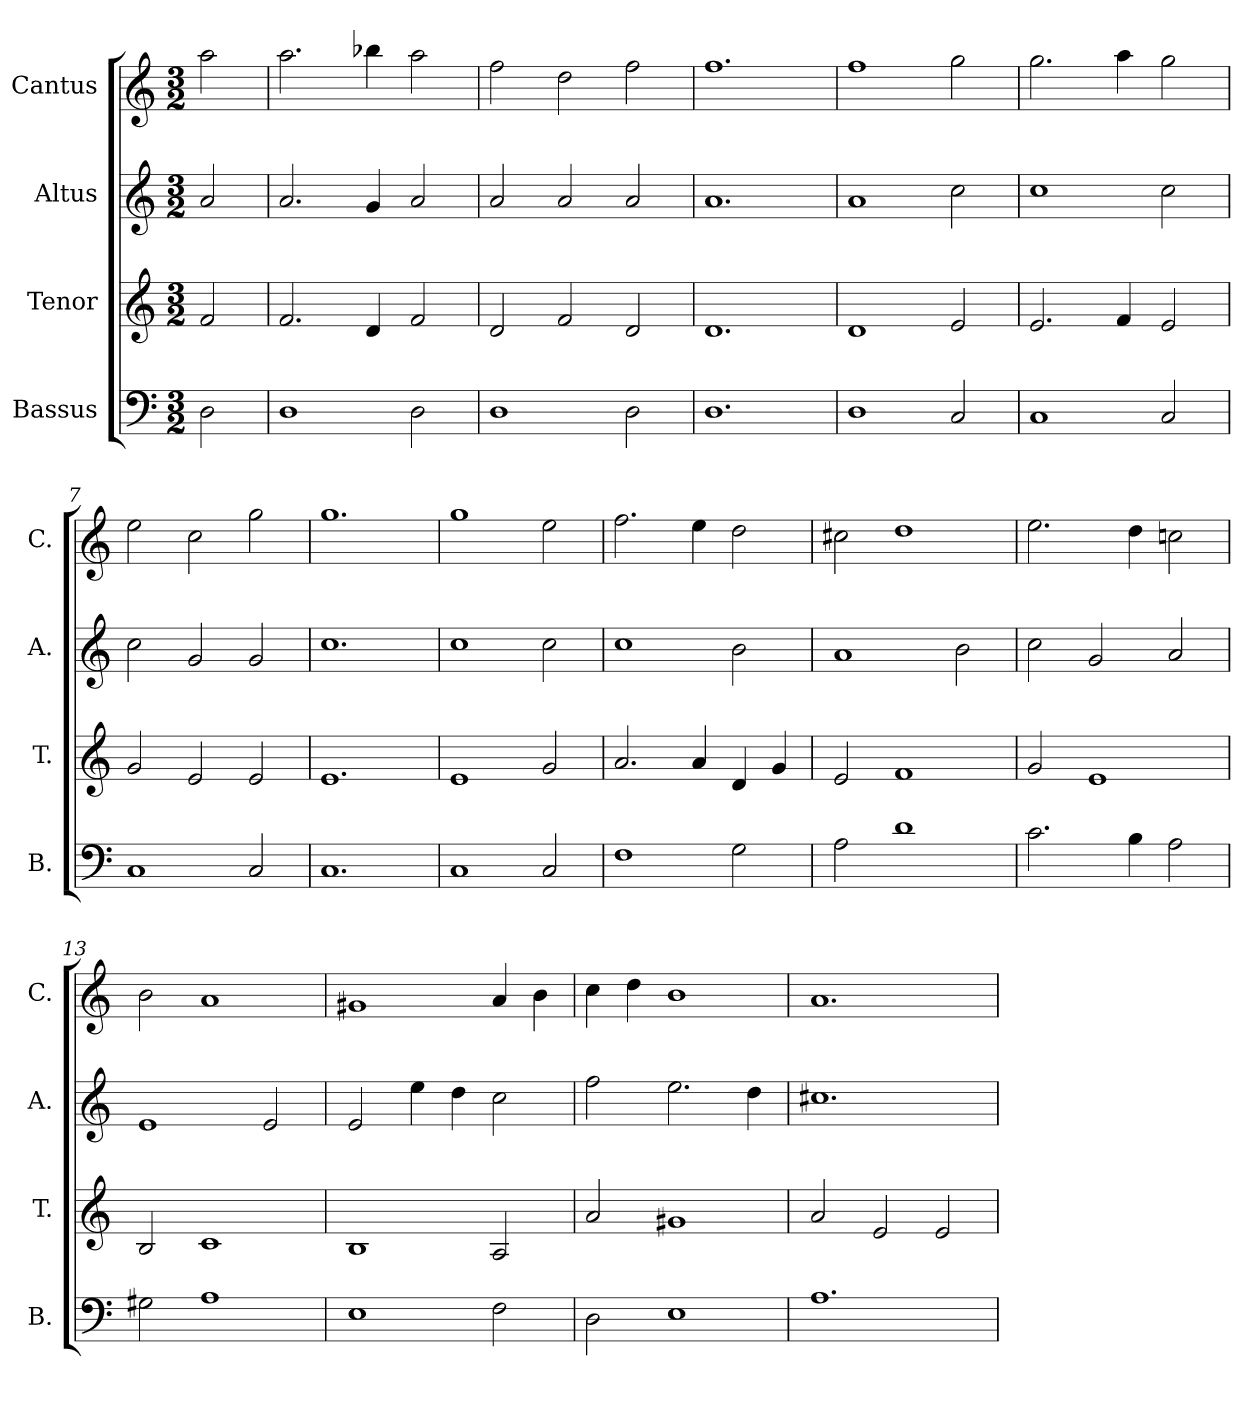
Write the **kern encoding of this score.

**kern	**kern	**kern	**kern
*part4	*part3	*part2	*part1
*staff4	*staff3	*staff2	*staff1
*I"Bassus	*I"Tenor	*I"Altus	*I"Cantus
*I'B.	*I'T.	*I'A.	*I'C.
*clefF4	*clefG2	*clefG2	*clefG2
*k[]	*k[]	*k[]	*k[]
*C:	*C:	*C:	*C:
*M3/2	*M3/2	*M3/2	*M3/2
=1	=1	=1	=1
2D\	2f/	2a/	2aa\
=2	=2	=2	=2
1D\	2.f/	2.a/	2.aa\
.	4d/	4g/	4bb-X\
2D\	2f/	2a/	2aa\
=3	=3	=3	=3
1D\	2d/	2a/	2ff\
.	2f/	2a/	2dd\
2D\	2d/	2a/	2ff\
=4	=4	=4	=4
1.D\	1.d/	1.a/	1.ff\
=5	=5	=5	=5
1D\	1d/	1a/	1ff\
2C/	2e/	2cc\	2gg\
=6	=6	=6	=6
1C/	2.e/	1cc\	2.gg\
.	4f/	.	4aa\
2C/	2e/	2cc\	2gg\
=7	=7	=7	=7
1C/	2g/	2cc\	2ee\
.	2e/	2g/	2cc\
2C/	2e/	2g/	2gg\
=8	=8	=8	=8
1.C/	1.e/	1.cc\	1.gg\
=9	=9	=9	=9
1C/	1e/	1cc\	1gg\
2C/	2g/	2cc\	2ee\
=10	=10	=10	=10
1F\	2.a/	1cc\	2.ff\
.	4a/	.	4ee\
2G\	4d/	2b\	2dd\
.	4g/	.	.
=11	=11	=11	=11
2A\	2e/	1a/	2cc#X\
1d\	1f/	.	1dd\
.	.	2b\	.
=12	=12	=12	=12
2.c\	2g/	2cc\	2.ee\
.	1e/	2g/	.
4B\	.	.	4dd\
2A\	.	2a/	2ccn\
=13	=13	=13	=13
2G#X\	2B/	1e/	2b\
1A\	1c/	.	1a/
.	.	2e/	.
=14	=14	=14	=14
1E\	1B/	2e/	1g#X/
.	.	4ee\	.
.	.	4dd\	.
2F\	2A/	2cc\	4a/
.	.	.	4b\
=15	=15	=15	=15
2D\	2a/	2ff\	4cc\
.	.	.	4dd\
1E\	1g#X/	2.ee\	1b\
.	.	4dd\	.
!!LO:LB:g=z
=16	=16	=16	=16
1.A\	2a/	1.cc#X\	1.a/
.	2e/	.	.
.	2e/	.	.
=	=	=	=
*-	*-	*-	*-
